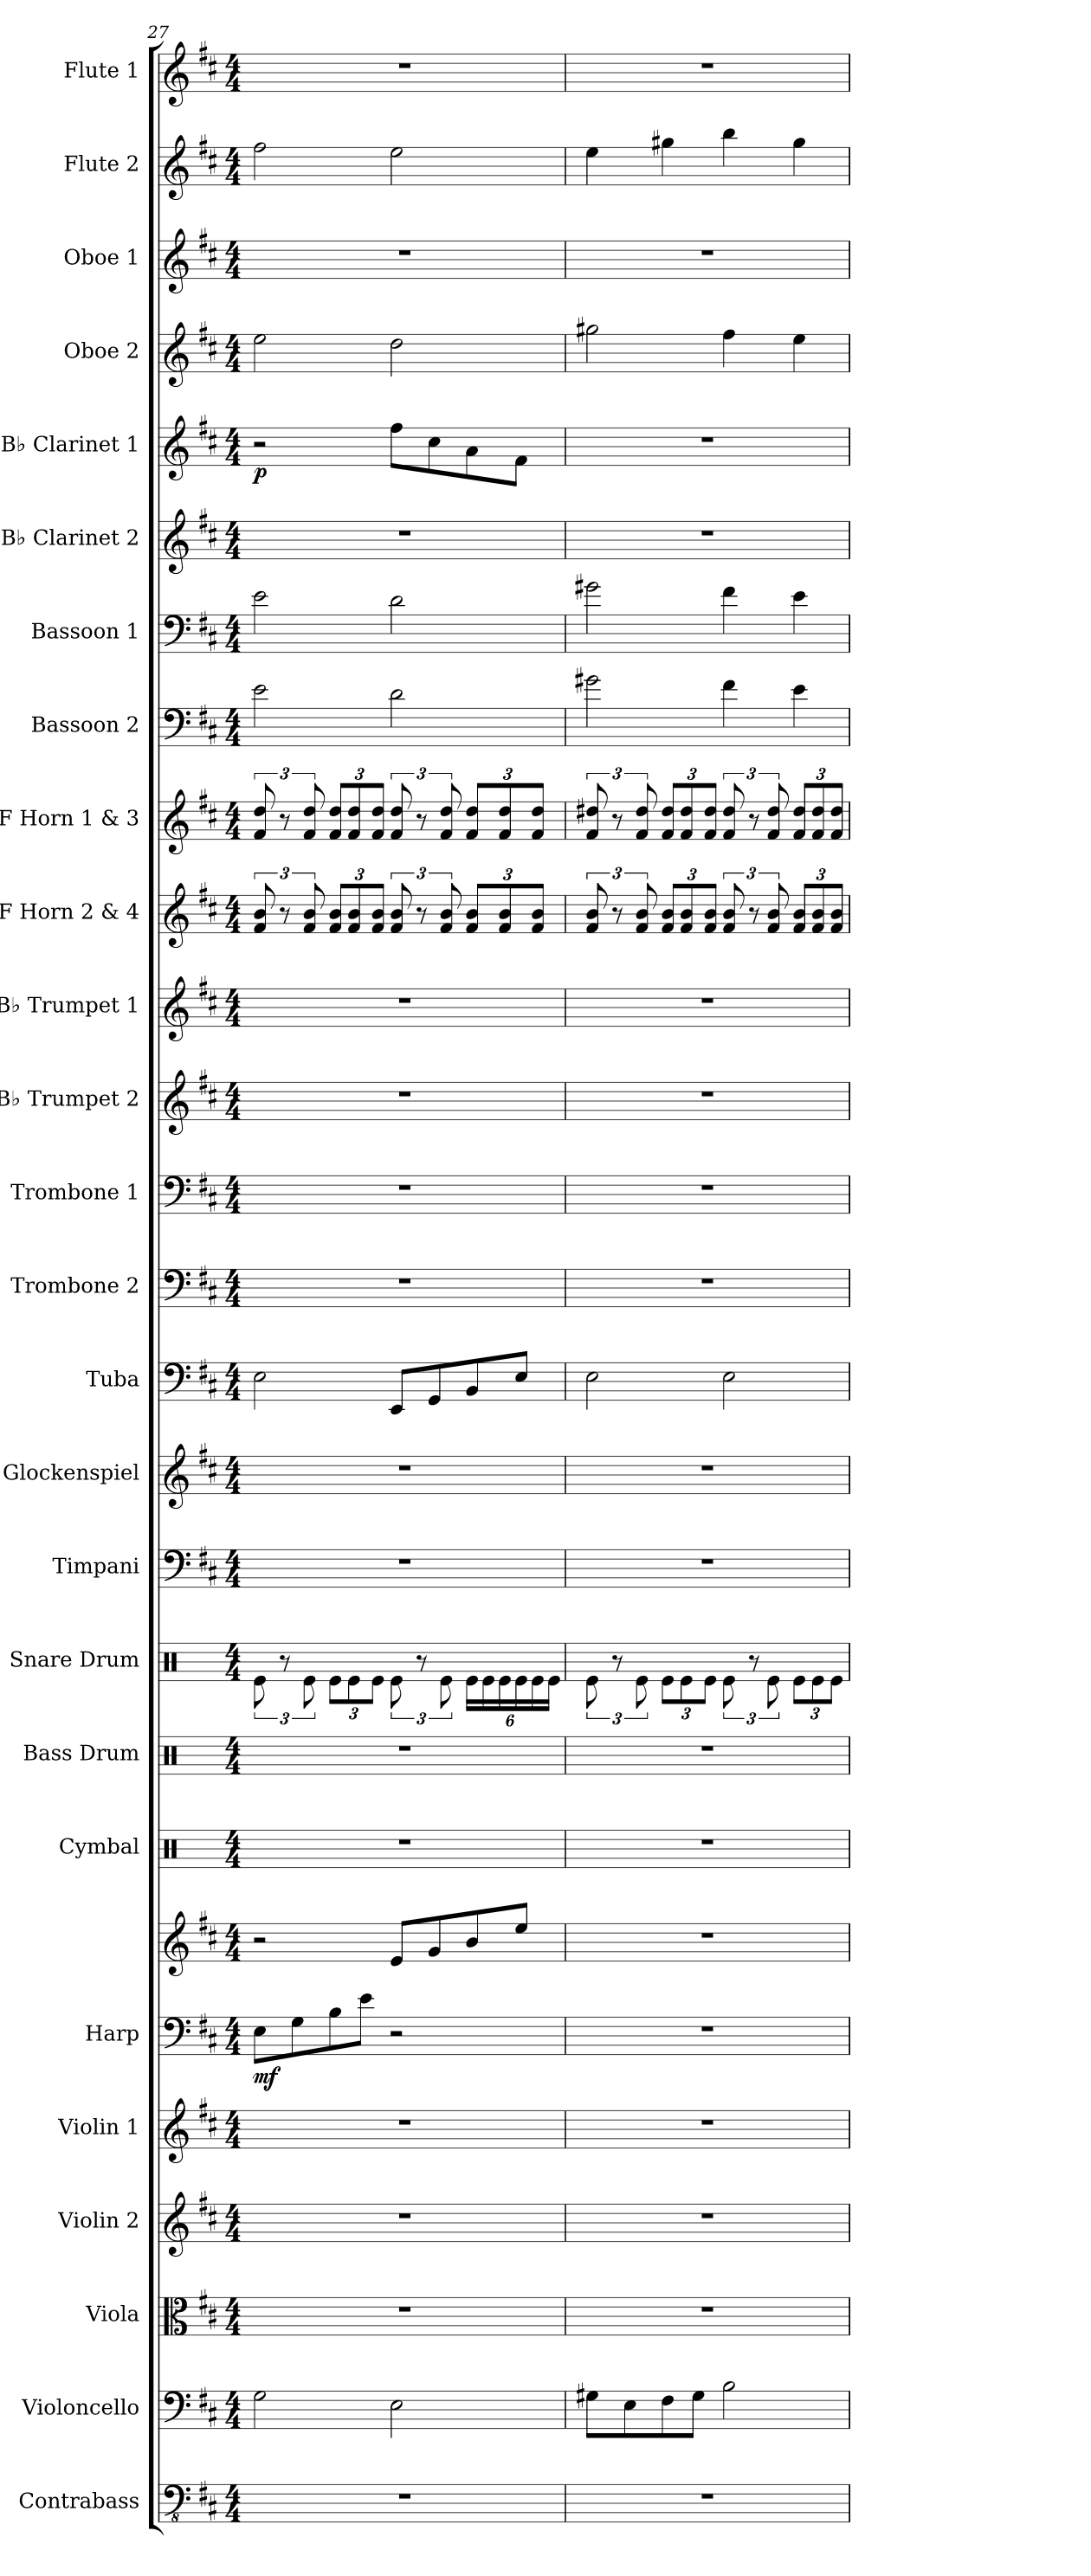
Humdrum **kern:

**kern	**kern	**kern	**kern	**kern	**kern	**kern	**dynam	**kern	**kern	**kern	**kern	**kern	**kern	**kern	**kern	**kern	**kern	**kern	**kern	**kern	**kern	**kern	**kern	**dynam	**kern	**kern	**kern	**kern
*part26	*part25	*part24	*part23	*part22	*part21	*part21	*part21	*part20	*part19	*part18	*part17	*part16	*part15	*part14	*part13	*part12	*part11	*part10	*part9	*part8	*part7	*part6	*part5	*part5	*part4	*part3	*part2	*part1
*staff27	*staff26	*staff25	*staff24	*staff23	*staff22	*staff21	*staff21/22	*staff20	*staff19	*staff18	*staff17	*staff16	*staff15	*staff14	*staff13	*staff12	*staff11	*staff10	*staff9	*staff8	*staff7	*staff6	*staff5	*staff5	*staff4	*staff3	*staff2	*staff1
*I"Contrabass	*I"Violoncello	*I"Viola	*I"Violin 2	*I"Violin 1	*I"Harp	*	*	*I"Cymbal	*I"Bass Drum	*I"Snare Drum	*I"Timpani	*I"Glockenspiel	*I"Tuba	*I"Trombone 2	*I"Trombone 1	*I"B♭ Trumpet 2	*I"B♭ Trumpet 1	*I"F Horn 2 &amp; 4	*I"F Horn 1 &amp; 3	*I"Bassoon 2	*I"Bassoon 1	*I"B♭ Clarinet 2	*I"B♭ Clarinet 1	*	*I"Oboe 2	*I"Oboe 1	*I"Flute 2	*I"Flute 1
*I'Cb.	*I'Vc.	*I'Vla.	*I'Vln. 2	*I'Vln. 1	*I'Hrp.	*	*	*I'Cym.	*I'B. Dr.	*I'Sn. Dr.	*I'Timp.	*I'Glk.	*I'Tba.	*I'Tbn. 2	*I'Tbn. 1	*I'B♭ Tpt. 2	*I'B♭ Tpt. 1	*I'F Hn. 2 4	*I'F Hn. 1 3	*I'Bsn. 2	*I'Bsn. 1	*I'B♭ Cl. 2	*I'B♭ Cl. 1	*	*I'Ob. 2	*I'Ob. 1	*I'Fl. 2	*I'Fl. 1
*clefFv4	*clefF4	*clefC3	*clefG2	*clefG2	*clefF4	*clefG2	*	*clefX	*clefX	*clefX	*clefF4	*clefG2	*clefF4	*clefF4	*clefF4	*clefG2	*clefG2	*clefG2	*clefG2	*clefF4	*clefF4	*clefG2	*clefG2	*	*clefG2	*clefG2	*clefG2	*clefG2
*ITrd7c12	*	*	*	*	*	*	*	*	*	*	*	*ITrd-14c-24	*	*	*	*ITrd1c2	*ITrd1c2	*ITrd4c7	*ITrd4c7	*	*	*ITrd1c2	*ITrd1c2	*	*	*	*	*
*k[f#c#]	*k[f#c#]	*k[f#c#]	*k[f#c#]	*k[f#c#]	*k[f#c#]	*k[f#c#]	*	*k[]	*k[]	*k[]	*k[f#c#]	*k[f#c#]	*k[f#c#]	*k[f#c#]	*k[f#c#]	*k[]	*k[]	*k[f#]	*k[f#]	*k[f#c#]	*k[f#c#]	*k[]	*k[]	*	*k[f#c#]	*k[f#c#]	*k[f#c#]	*k[f#c#]
*M4/4	*M4/4	*M4/4	*M4/4	*M4/4	*M4/4	*M4/4	*	*M4/4	*M4/4	*M4/4	*M4/4	*M4/4	*M4/4	*M4/4	*M4/4	*M4/4	*M4/4	*M4/4	*M4/4	*M4/4	*M4/4	*M4/4	*M4/4	*	*M4/4	*M4/4	*M4/4	*M4/4
=27	=27	=27	=27	=27	=27	=27	=27	=27	=27	=27	=27	=27	=27	=27	=27	=27	=27	=27	=27	=27	=27	=27	=27	=27	=27	=27	=27	=27
!	!	!	!	!	!	!	!LO:DY:b=2	!	!	!	!	!	!	!	!	!	!	!	!	!	!	!	!	!LO:DY:b	!	!	!	!
1r	2G\	1r	1r	1r	8E\L	2r	mf	1r	1r	12Re\	1r	1r	2E\	1r	1r	1r	1r	12B/ 12e/	12B/ 12g/	2e\	2e\	1r	2r	p	2ee\	1r	2ff#\	1r
.	.	.	.	.	.	.	.	.	.	12r	.	.	.	.	.	.	.	12r	12r	.	.	.	.	.	.	.	.	.
.	.	.	.	.	8G\	.	.	.	.	.	.	.	.	.	.	.	.	.	.	.	.	.	.	.	.	.	.	.
.	.	.	.	.	.	.	.	.	.	12Re\	.	.	.	.	.	.	.	12B/ 12e/	12B/ 12g/	.	.	.	.	.	.	.	.	.
*	*	*	*	*	*	*	*	*	*	*Xbrackettup	*	*	*	*	*	*	*	*Xbrackettup	*Xbrackettup	*	*	*	*	*	*	*	*	*
.	.	.	.	.	8B\	.	.	.	.	12Re\L	.	.	.	.	.	.	.	12B/ 12e/L	12B/ 12g/L	.	.	.	.	.	.	.	.	.
.	.	.	.	.	.	.	.	.	.	12Re\	.	.	.	.	.	.	.	12B/ 12e/	12B/ 12g/	.	.	.	.	.	.	.	.	.
.	.	.	.	.	8e\J	.	.	.	.	.	.	.	.	.	.	.	.	.	.	.	.	.	.	.	.	.	.	.
.	.	.	.	.	.	.	.	.	.	12Re\J	.	.	.	.	.	.	.	12B/ 12e/J	12B/ 12g/J	.	.	.	.	.	.	.	.	.
*	*	*	*	*	*	*	*	*	*	*brackettup	*	*	*	*	*	*	*	*brackettup	*brackettup	*	*	*	*	*	*	*	*	*
.	2E\	.	.	.	2r	8e/L	.	.	.	12Re\	.	.	8EE/L	.	.	.	.	12B/ 12e/	12B/ 12g/	2d\	2d\	.	8ee\L	.	2dd\	.	2ee\	.
.	.	.	.	.	.	.	.	.	.	12r	.	.	.	.	.	.	.	12r	12r	.	.	.	.	.	.	.	.	.
.	.	.	.	.	.	8g/	.	.	.	.	.	.	8GG/	.	.	.	.	.	.	.	.	.	8b\	.	.	.	.	.
.	.	.	.	.	.	.	.	.	.	12Re\	.	.	.	.	.	.	.	12B/ 12e/	12B/ 12g/	.	.	.	.	.	.	.	.	.
*	*	*	*	*	*	*	*	*	*	*Xbrackettup	*	*	*	*	*	*	*	*Xbrackettup	*Xbrackettup	*	*	*	*	*	*	*	*	*
.	.	.	.	.	.	8b/	.	.	.	24Re\LL	.	.	8BB/	.	.	.	.	12B/ 12e/L	12B/ 12g/L	.	.	.	8g\	.	.	.	.	.
.	.	.	.	.	.	.	.	.	.	24Re\	.	.	.	.	.	.	.	.	.	.	.	.	.	.	.	.	.	.
.	.	.	.	.	.	.	.	.	.	24Re\	.	.	.	.	.	.	.	12B/ 12e/	12B/ 12g/	.	.	.	.	.	.	.	.	.
.	.	.	.	.	.	8ee/J	.	.	.	24Re\	.	.	8E/J	.	.	.	.	.	.	.	.	.	8e\J	.	.	.	.	.
.	.	.	.	.	.	.	.	.	.	24Re\	.	.	.	.	.	.	.	12B/ 12e/J	12B/ 12g/J	.	.	.	.	.	.	.	.	.
.	.	.	.	.	.	.	.	.	.	24Re\JJ	.	.	.	.	.	.	.	.	.	.	.	.	.	.	.	.	.	.
=28	=28	=28	=28	=28	=28	=28	=28	=28	=28	=28	=28	=28	=28	=28	=28	=28	=28	=28	=28	=28	=28	=28	=28	=28	=28	=28	=28	=28
*	*	*	*	*	*	*	*	*	*	*brackettup	*	*	*	*	*	*	*	*brackettup	*brackettup	*	*	*	*	*	*	*	*	*
1r	8G#X\L	1r	1r	1r	1r	1r	.	1r	1r	12Re\	1r	1r	2E\	1r	1r	1r	1r	12B/ 12e/	12B/ 12g#X/	2g#X\	2g#X\	1r	1r	.	2gg#X\	1r	4ee\	1r
.	.	.	.	.	.	.	.	.	.	12r	.	.	.	.	.	.	.	12r	12r	.	.	.	.	.	.	.	.	.
.	8E\	.	.	.	.	.	.	.	.	.	.	.	.	.	.	.	.	.	.	.	.	.	.	.	.	.	.	.
.	.	.	.	.	.	.	.	.	.	12Re\	.	.	.	.	.	.	.	12B/ 12e/	12B/ 12g#/	.	.	.	.	.	.	.	.	.
*	*	*	*	*	*	*	*	*	*	*Xbrackettup	*	*	*	*	*	*	*	*Xbrackettup	*Xbrackettup	*	*	*	*	*	*	*	*	*
.	8F#\	.	.	.	.	.	.	.	.	12Re\L	.	.	.	.	.	.	.	12B/ 12e/L	12B/ 12g#/L	.	.	.	.	.	.	.	4gg#X\	.
.	.	.	.	.	.	.	.	.	.	12Re\	.	.	.	.	.	.	.	12B/ 12e/	12B/ 12g#/	.	.	.	.	.	.	.	.	.
.	8G#\J	.	.	.	.	.	.	.	.	.	.	.	.	.	.	.	.	.	.	.	.	.	.	.	.	.	.	.
.	.	.	.	.	.	.	.	.	.	12Re\J	.	.	.	.	.	.	.	12B/ 12e/J	12B/ 12g#/J	.	.	.	.	.	.	.	.	.
*	*	*	*	*	*	*	*	*	*	*brackettup	*	*	*	*	*	*	*	*brackettup	*brackettup	*	*	*	*	*	*	*	*	*
.	2B\	.	.	.	.	.	.	.	.	12Re\	.	.	2E\	.	.	.	.	12B/ 12e/	12B/ 12g#/	4f#\	4f#\	.	.	.	4ff#\	.	4bb\	.
.	.	.	.	.	.	.	.	.	.	12r	.	.	.	.	.	.	.	12r	12r	.	.	.	.	.	.	.	.	.
.	.	.	.	.	.	.	.	.	.	12Re\	.	.	.	.	.	.	.	12B/ 12e/	12B/ 12g#/	.	.	.	.	.	.	.	.	.
*	*	*	*	*	*	*	*	*	*	*Xbrackettup	*	*	*	*	*	*	*	*Xbrackettup	*Xbrackettup	*	*	*	*	*	*	*	*	*
.	.	.	.	.	.	.	.	.	.	12Re\L	.	.	.	.	.	.	.	12B/ 12e/L	12B/ 12g#/L	4e\	4e\	.	.	.	4ee\	.	4gg#\	.
.	.	.	.	.	.	.	.	.	.	12Re\	.	.	.	.	.	.	.	12B/ 12e/	12B/ 12g#/	.	.	.	.	.	.	.	.	.
.	.	.	.	.	.	.	.	.	.	12Re\J	.	.	.	.	.	.	.	12B/ 12e/J	12B/ 12g#/J	.	.	.	.	.	.	.	.	.
=	=	=	=	=	=	=	=	=	=	=	=	=	=	=	=	=	=	=	=	=	=	=	=	=	=	=	=	=
*-	*-	*-	*-	*-	*-	*-	*-	*-	*-	*-	*-	*-	*-	*-	*-	*-	*-	*-	*-	*-	*-	*-	*-	*-	*-	*-	*-	*-
